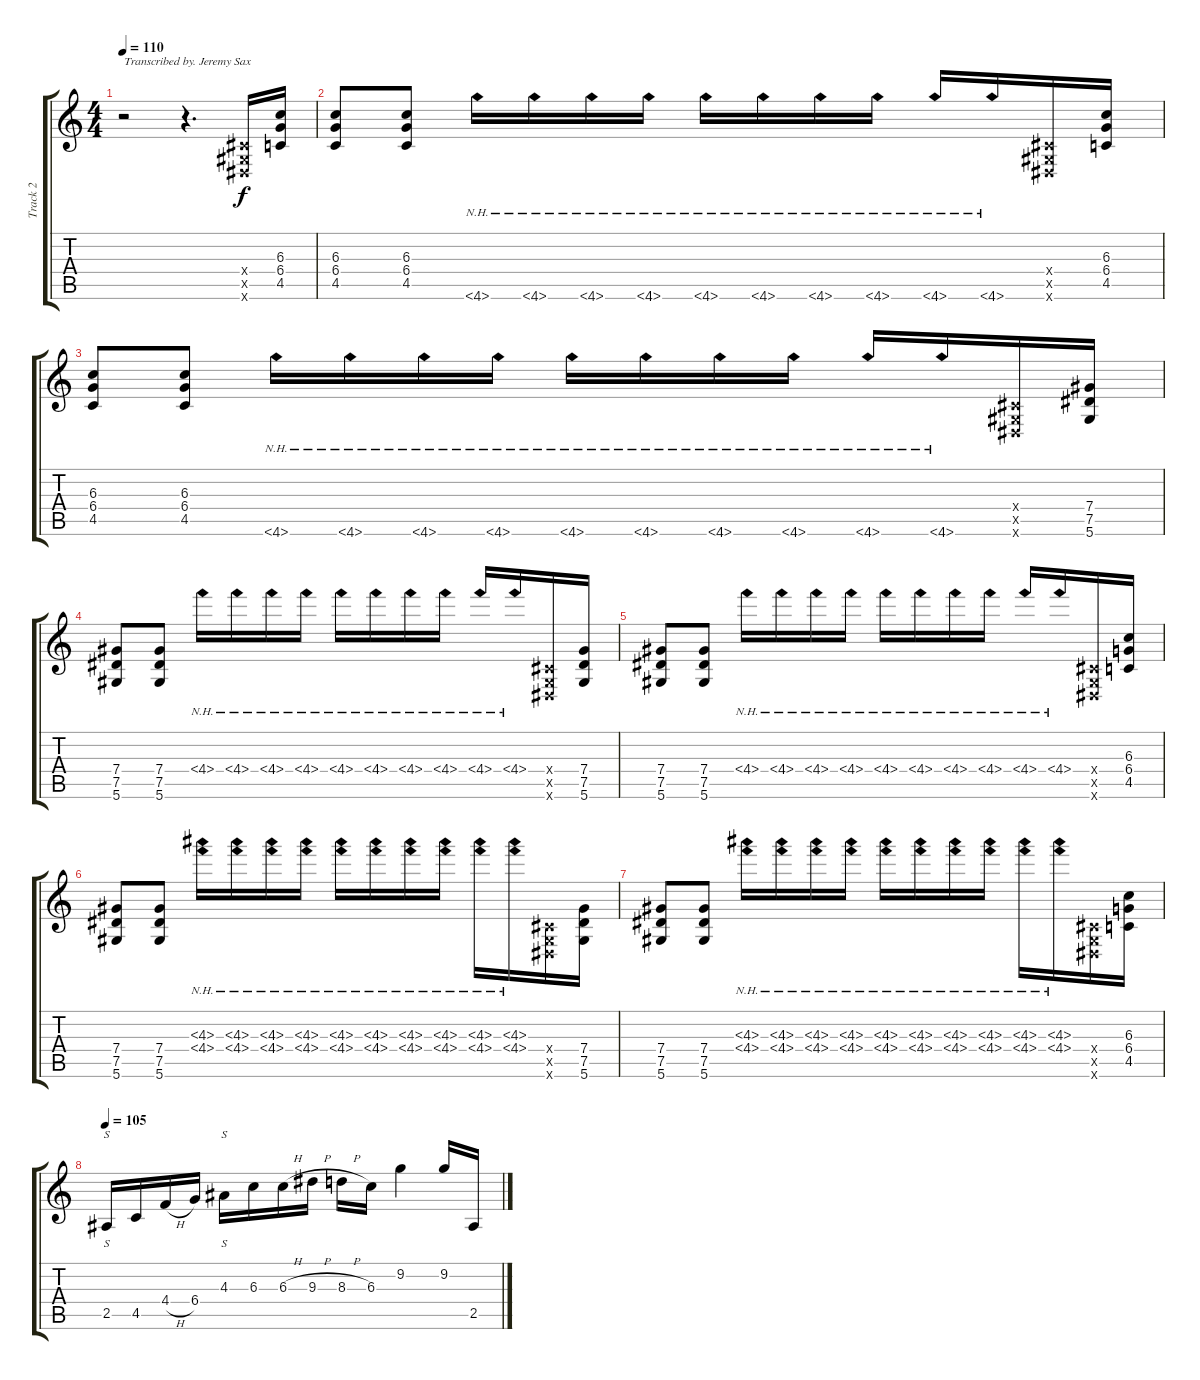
\track ("Track 2" "Track 2") {instrument overdrivenguitar}
\staff {score tabs}
\tuning (Eb4 Bb3 Gb3 Db3 Ab2 Eb2) {hide}
\ts (4 4)
\tempo 110
\clef g2
\ks c
r.2{txt "Transcribed by. Jeremy Sax" dy f instrument overdrivenguitar} r.4{d} (0.4{x} 0.5{x} 0.6{x}).16 (6.3 6.4 4.5).16 |
(6.3 6.4 4.5).8 (6.3 6.4 4.5).8 4.6{nh}.16 4.6{nh}.16 4.6{nh}.16 4.6{nh}.16 4.6{nh}.16 4.6{nh}.16 4.6{nh}.16 4.6{nh}.16 4.6{nh}.16 4.6{nh}.16 (0.4{x} 0.5{x} 0.6{x}).16 (6.3 6.4 4.5).16 |
(6.3 6.4 4.5).8 (6.3 6.4 4.5).8 4.6{nh}.16 4.6{nh}.16 4.6{nh}.16 4.6{nh}.16 4.6{nh}.16 4.6{nh}.16 4.6{nh}.16 4.6{nh}.16 4.6{nh}.16 4.6{nh}.16 (0.4{x} 0.5{x} 0.6{x}).16 (7.4 7.5 5.6).16 |
(7.4 7.5 5.6).8 (7.4 7.5 5.6).8 4.4{nh}.16 4.4{nh}.16 4.4{nh}.16 4.4{nh}.16 4.4{nh}.16 4.4{nh}.16 4.4{nh}.16 4.4{nh}.16 4.4{nh}.16 4.4{nh}.16 (0.4{x} 0.5{x} 0.6{x}).16 (7.4 7.5 5.6).16 |
(7.4 7.5 5.6).8 (7.4 7.5 5.6).8 4.4{nh}.16 4.4{nh}.16 4.4{nh}.16 4.4{nh}.16 4.4{nh}.16 4.4{nh}.16 4.4{nh}.16 4.4{nh}.16 4.4{nh}.16 4.4{nh}.16 (0.4{x} 0.5{x} 0.6{x}).16 (6.3 6.4 4.5).16 |
(7.4 7.5 5.6).8 (7.4 7.5 5.6).8 (4.3{nh} 4.4{nh}).16 (4.3{nh} 4.4{nh}).16 (4.3{nh} 4.4{nh}).16 (4.3{nh} 4.4{nh}).16 (4.3{nh} 4.4{nh}).16 (4.3{nh} 4.4{nh}).16 (4.3{nh} 4.4{nh}).16 (4.3{nh} 4.4{nh}).16 (4.3{nh} 4.4{nh}).16 (4.3{nh} 4.4{nh}).16 (0.4{x} 0.5{x} 0.6{x}).16 (7.4 7.5 5.6).16 |
(7.4 7.5 5.6).8 (7.4 7.5 5.6).8 (4.3{nh} 4.4{nh}).16 (4.3{nh} 4.4{nh}).16 (4.3{nh} 4.4{nh}).16 (4.3{nh} 4.4{nh}).16 (4.3{nh} 4.4{nh}).16 (4.3{nh} 4.4{nh}).16 (4.3{nh} 4.4{nh}).16 (4.3{nh} 4.4{nh}).16 (4.3{nh} 4.4{nh}).16 (4.3{nh} 4.4{nh}).16 (0.4{x} 0.5{x} 0.6{x}).16 (6.3 6.4 4.5).16 |
\tempo 105
2.5.16{s} 4.5.16 4.4{h}.16 6.4.16 4.3.16{s} 6.3.16 6.3{h}.16 9.3{h}.16 8.3{h}.16 6.3.16 9.2.4 9.2.16 2.5.16
